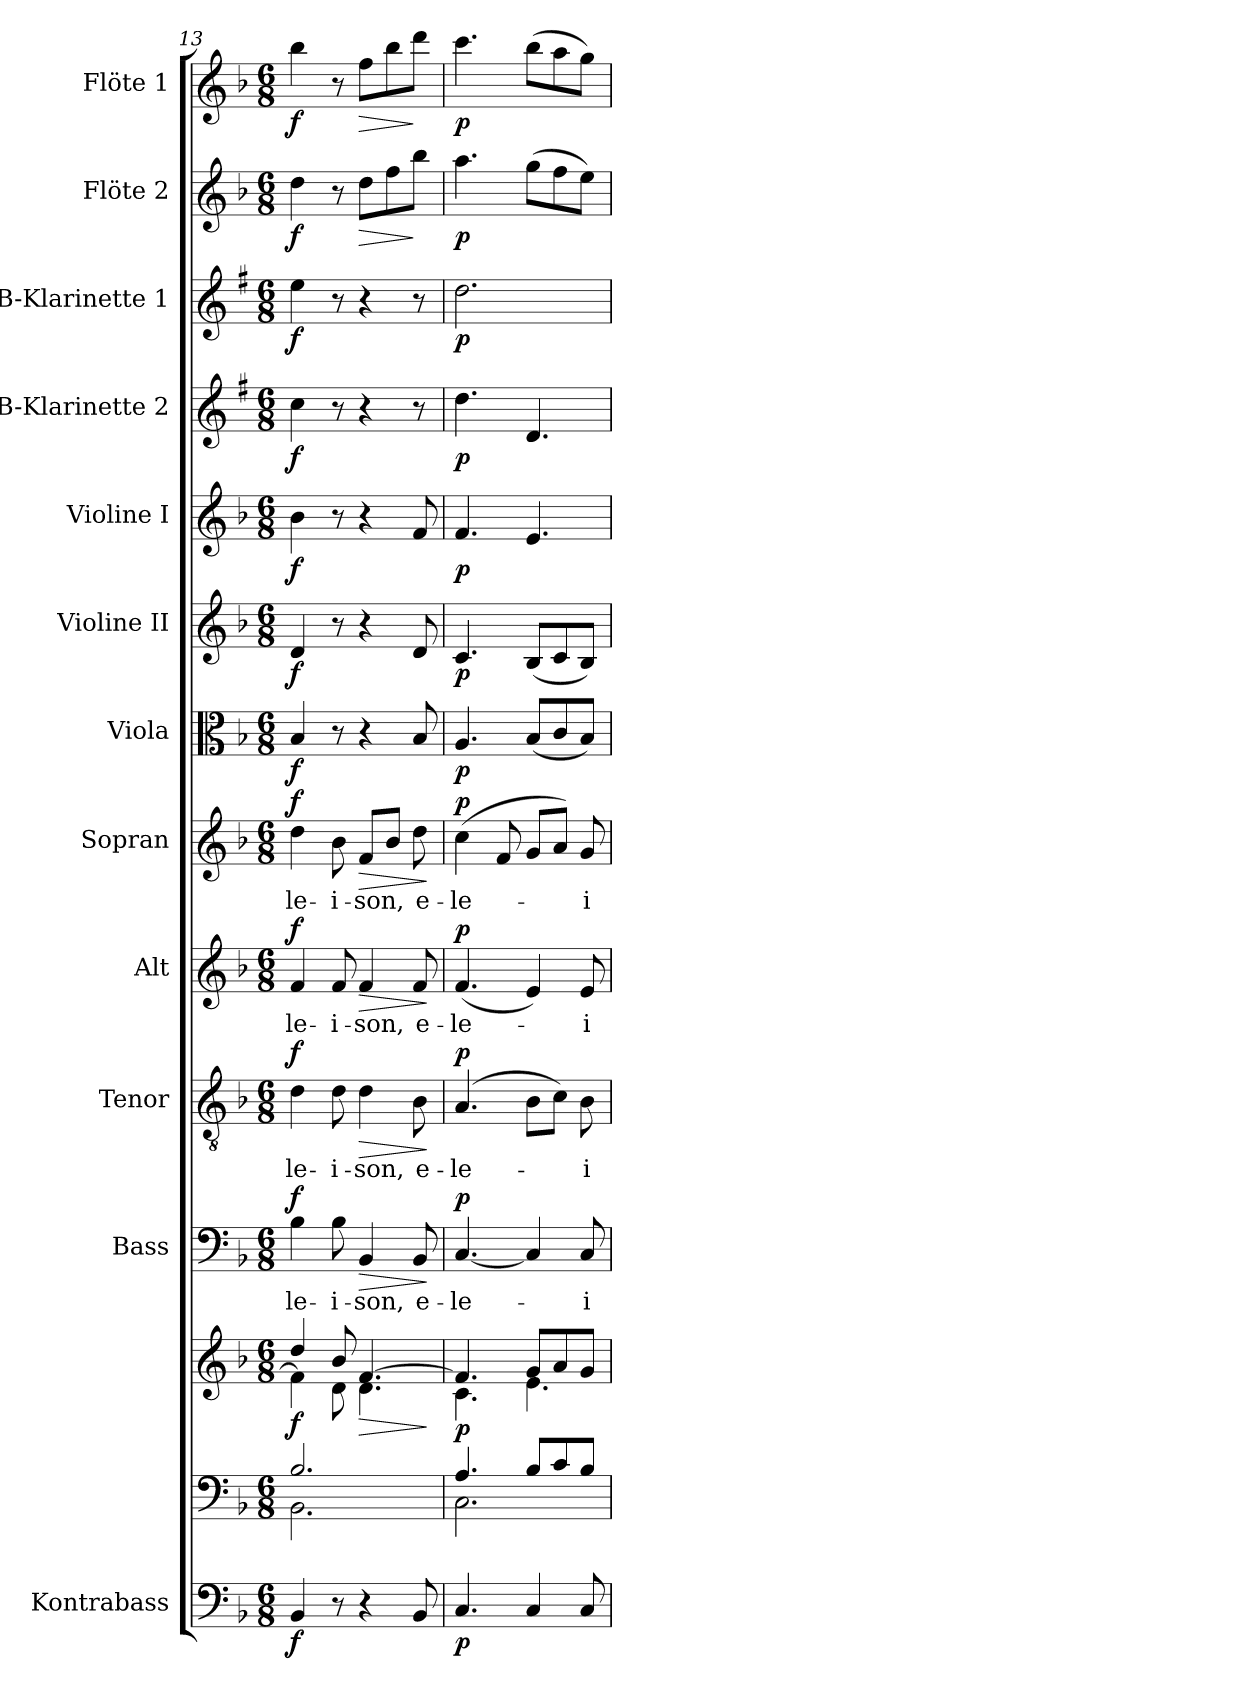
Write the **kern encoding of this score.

**kern	**dynam	**kern	**kern	**dynam	**kern	**text	**dynam	**kern	**text	**dynam	**kern	**text	**dynam	**kern	**text	**dynam	**kern	**dynam	**kern	**dynam	**kern	**dynam	**kern	**dynam	**kern	**dynam	**kern	**dynam	**kern	**dynam
*part13	*part13	*part12	*part12	*part12	*part11	*part11	*part11	*part10	*part10	*part10	*part9	*part9	*part9	*part8	*part8	*part8	*part7	*part7	*part6	*part6	*part5	*part5	*part4	*part4	*part3	*part3	*part2	*part2	*part1	*part1
*staff14	*staff14	*staff13	*staff12	*staff12/13	*staff11	*staff11	*staff11	*staff10	*staff10	*staff10	*staff9	*staff9	*staff9	*staff8	*staff8	*staff8	*staff7	*staff7	*staff6	*staff6	*staff5	*staff5	*staff4	*staff4	*staff3	*staff3	*staff2	*staff2	*staff1	*staff1
*I"Kontrabass	*	*	*	*	*I"Bass	*	*	*I"Tenor	*	*	*I"Alt	*	*	*I"Sopran	*	*	*I"Viola	*	*I"Violine II	*	*I"Violine I	*	*I"B-Klarinette 2	*	*I"B-Klarinette 1	*	*I"Flöte 2	*	*I"Flöte 1	*
*I'Kb.	*	*	*	*	*I'B.	*	*	*I'T.	*	*	*I'A.	*	*	*I'S.	*	*	*I'Vla.	*	*I'Vl. II	*	*I'Vl. I	*	*I'B Kl. 2	*	*I'B Kl. 1	*	*I'Fl. 2	*	*I'Fl. 1	*
*clefF4	*	*clefF4	*clefG2	*	*clefF4	*	*	*clefGv2	*	*	*clefG2	*	*	*clefG2	*	*	*clefC3	*	*clefG2	*	*clefG2	*	*clefG2	*	*clefG2	*	*clefG2	*	*clefG2	*
*ITrd7c12	*	*	*	*	*	*	*	*	*	*	*	*	*	*	*	*	*	*	*	*	*	*	*ITrd1c2	*	*ITrd1c2	*	*	*	*	*
*k[b-]	*	*k[b-]	*k[b-]	*	*k[b-]	*	*	*k[b-]	*	*	*k[b-]	*	*	*k[b-]	*	*	*k[b-]	*	*k[b-]	*	*k[b-]	*	*k[b-]	*	*k[b-]	*	*k[b-]	*	*k[b-]	*
*F:	*	*F:	*F:	*	*F:	*	*	*F:	*	*	*F:	*	*	*F:	*	*	*F:	*	*F:	*	*F:	*	*F:	*	*F:	*	*F:	*	*F:	*
*M6/8	*	*M6/8	*M6/8	*	*M6/8	*	*	*M6/8	*	*	*M6/8	*	*	*M6/8	*	*	*M6/8	*	*M6/8	*	*M6/8	*	*M6/8	*	*M6/8	*	*M6/8	*	*M6/8	*
=13	=13	=13	=13	=13	=13	=13	=13	=13	=13	=13	=13	=13	=13	=13	=13	=13	=13	=13	=13	=13	=13	=13	=13	=13	=13	=13	=13	=13	=13	=13
*	*	*^	*^	*	*	*	*	*	*	*	*	*	*	*	*	*	*	*	*	*	*	*	*	*	*	*	*	*	*	*
!	!LO:DY:b	!	!	!	!	!LO:DY:b	!	!LO:LY:b	!LO:DY:a	!	!LO:LY:b	!LO:DY:a	!	!LO:LY:b	!LO:DY:a	!	!LO:LY:b	!LO:DY:a	!	!LO:DY:b	!	!LO:DY:b	!	!LO:DY:b	!	!LO:DY:b	!	!LO:DY:b	!	!LO:DY:b	!	!LO:DY:b
4BBB-/	f	2.B-/	2.BB-\	4dd/	4f\]	f	4B-\	-le-	f	4d\	-le-	f	4f/	-le-	f	4dd\	-le-	f	4B-/	f	4d/	f	4b-\	f	4b-\	f	4dd\	f	4dd\	f	4bb-\	f
!	!	!	!	!	!	!	!	!LO:LY:b	!	!	!LO:LY:b	!	!	!LO:LY:b	!	!	!LO:LY:b	!	!	!	!	!	!	!	!	!	!	!	!	!	!	!
8r	.	.	.	8b-/	8d\	.	8B-\	-i-	.	8d\	-i-	.	8f/	-i-	.	8b-\	-i-	.	8r	.	8r	.	8r	.	8r	.	8r	.	8r	.	8r	.
!	!	!	!	!	!	!LO:HP:b	!	!LO:LY:b	!LO:HP:b	!	!LO:LY:b	!LO:HP:b	!	!LO:LY:b	!LO:HP:b	!	!LO:LY:b	!LO:HP:b	!	!	!	!	!	!	!	!	!	!	!	!LO:HP:b	!	!LO:HP:b
4r	.	.	.	[>4.f/	4.d\	>	4BB-/	-son,	>	4d\	-son,	>	4f/	-son,	>	8f/L	-son,	>	4r	.	4r	.	4r	.	4r	.	4r	.	8dd\L	>	8ff\L	>
.	.	.	.	.	.	.	.	.	.	.	.	.	.	.	.	8b-/J	.	.	.	.	.	.	.	.	.	.	.	.	8ff\	.	8bb-\	.
!	!	!	!	!	!	!	!	!LO:LY:b	!	!	!LO:LY:b	!	!	!LO:LY:b	!	!	!LO:LY:b	!	!	!	!	!	!	!	!	!	!	!	!	!	!	!
8BBB-/	.	.	.	.	.	.	8BB-/	e-	.	8B-\	e-	.	8f/	e-	.	8dd\	e-	.	8B-/	.	8d/	.	8f/	.	8r	.	8r	.	8bb-\J	]	8ddd\J	]
*	*	*v	*v	*	*	*	*	*	*	*	*	*	*	*	*	*	*	*	*	*	*	*	*	*	*	*	*	*	*	*	*	*
*	*	*	*v	*v	*	*	*	*	*	*	*	*	*	*	*	*	*	*	*	*	*	*	*	*	*	*	*	*	*	*	*
.	.	.	.	]	.	.	]	.	.	]	.	.	]	.	.	]	.	.	.	.	.	.	.	.	.	.	.	.	.	.
=14	=14	=14	=14	=14	=14	=14	=14	=14	=14	=14	=14	=14	=14	=14	=14	=14	=14	=14	=14	=14	=14	=14	=14	=14	=14	=14	=14	=14	=14	=14
*	*	*^	*^	*	*	*	*	*	*	*	*	*	*	*	*	*	*	*	*	*	*	*	*	*	*	*	*	*	*	*
!	!LO:DY:b	!	!	!	!	!LO:DY:b	!	!LO:LY:b	!LO:DY:a	!	!LO:LY:b	!LO:DY:a	!	!LO:LY:b	!LO:DY:a	!	!LO:LY:b	!LO:DY:a	!	!LO:DY:b	!	!LO:DY:b	!	!LO:DY:b	!	!LO:DY:b	!	!LO:DY:b	!	!LO:DY:b	!	!LO:DY:b
4.CC/	p	4.A/	2.C\	4.f/]	4.c\	p	[4.C/	-le-	p	(4.A/	-le-	p	(<4.f/	-le-	p	(>4cc\	-le-	p	4.A/	p	4.c/	p	4.f/	p	4.cc\	p	2.cc\	p	4.aa\	p	4.ccc\	p
.	.	.	.	.	.	.	.	.	.	.	.	.	.	.	.	8f/	.	.	.	.	.	.	.	.	.	.	.	.	.	.	.	.
4CC/	.	8B-/L	.	8g/L	4.e\	.	4C/]	.	.	8B-\L	.	.	4e/)	.	.	8g/L	.	.	(<8B-/L	.	(<8B-/L	.	4.e/	.	4.c/	.	.	.	(>8gg\L	.	(>8bb-\L	.
.	.	8c/	.	8a/	.	.	.	.	.	8c\J)	.	.	.	.	.	8a/J)	.	.	8c/	.	8c/	.	.	.	.	.	.	.	8ff\	.	8aa\	.
!	!	!	!	!	!	!	!	!LO:LY:b	!	!	!LO:LY:b	!	!	!LO:LY:b	!	!	!LO:LY:b	!	!	!	!	!	!	!	!	!	!	!	!	!	!	!
8CC/	.	8B-/J	.	8g/J	.	.	8C/	-i-	.	8B-\	-i-	.	8e/	-i-	.	8g/	-i-	.	8B-/J)	.	8B-/J)	.	.	.	.	.	.	.	8ee\J)	.	8gg\J)	.
*	*	*v	*v	*	*	*	*	*	*	*	*	*	*	*	*	*	*	*	*	*	*	*	*	*	*	*	*	*	*	*	*	*
*	*	*	*v	*v	*	*	*	*	*	*	*	*	*	*	*	*	*	*	*	*	*	*	*	*	*	*	*	*	*	*	*
=	=	=	=	=	=	=	=	=	=	=	=	=	=	=	=	=	=	=	=	=	=	=	=	=	=	=	=	=	=	=
*-	*-	*-	*-	*-	*-	*-	*-	*-	*-	*-	*-	*-	*-	*-	*-	*-	*-	*-	*-	*-	*-	*-	*-	*-	*-	*-	*-	*-	*-	*-
